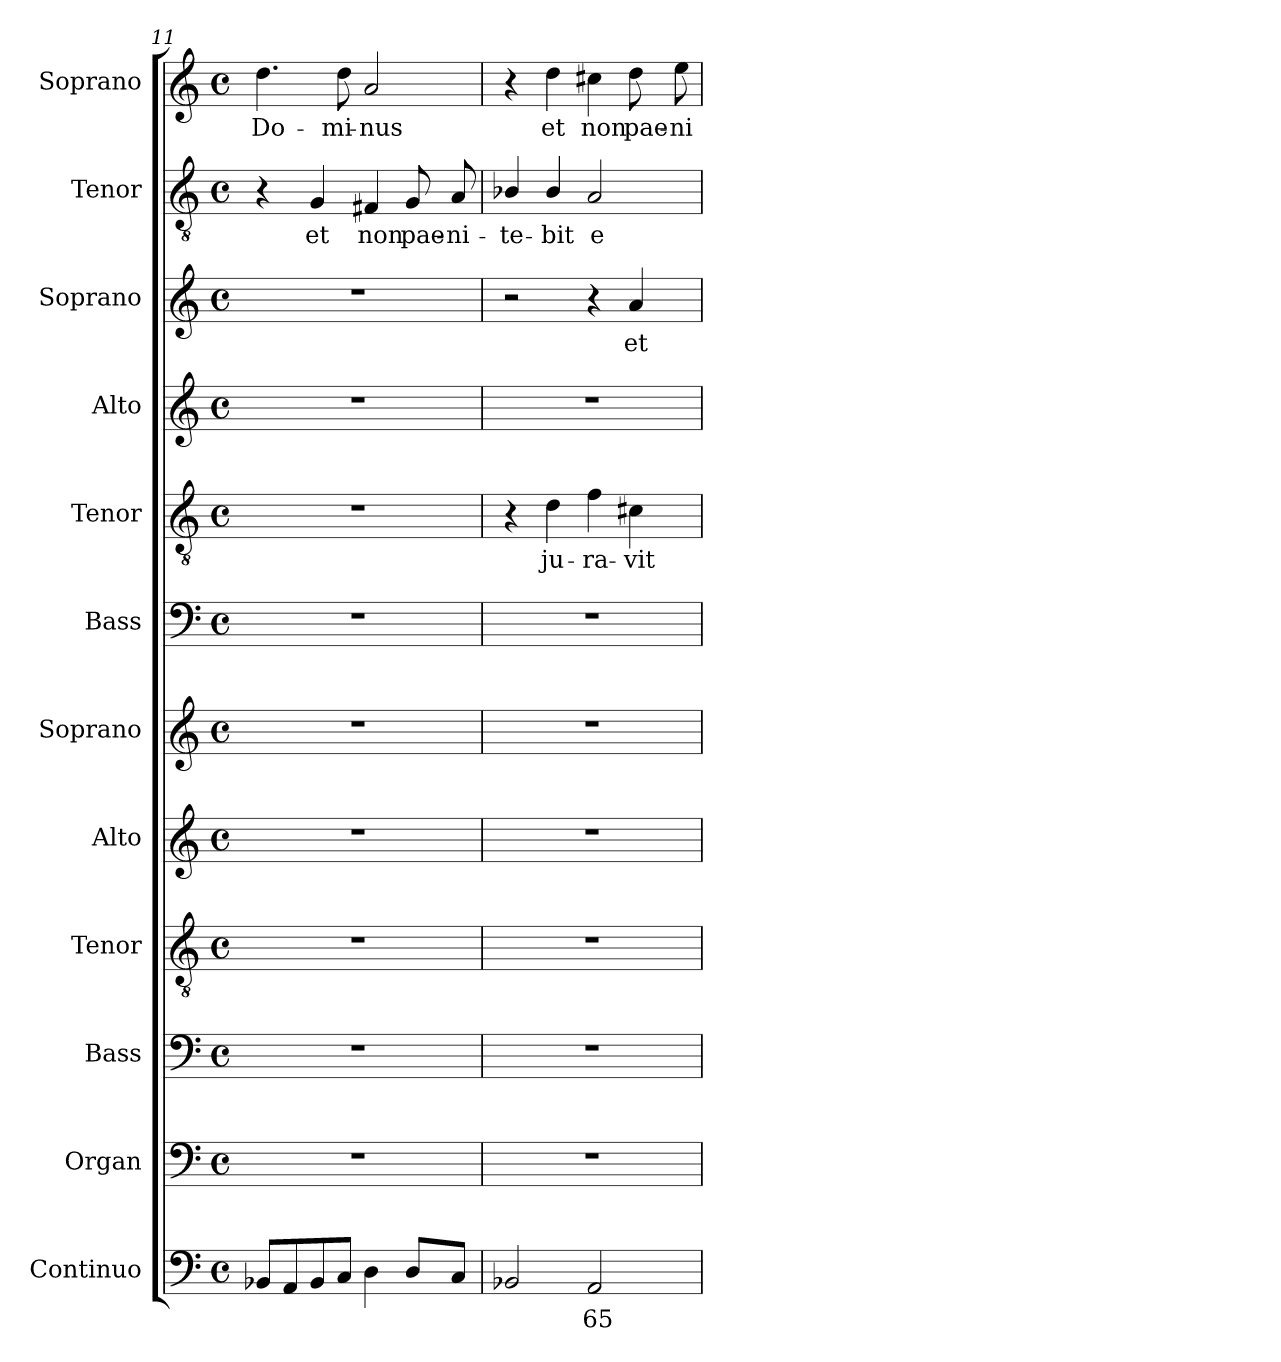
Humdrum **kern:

**kern	**text	**kern	**kern	**kern	**kern	**kern	**kern	**kern	**text	**kern	**kern	**text	**kern	**text	**kern	**text
*part12	*part12	*part11	*part10	*part9	*part8	*part7	*part6	*part5	*part5	*part4	*part3	*part3	*part2	*part2	*part1	*part1
*staff12	*staff12	*staff11	*staff10	*staff9	*staff8	*staff7	*staff6	*staff5	*staff5	*staff4	*staff3	*staff3	*staff2	*staff2	*staff1	*staff1
*I"Continuo	*	*I"Organ	*I"Bass	*I"Tenor	*I"Alto	*I"Soprano	*I"Bass	*I"Tenor	*	*I"Alto	*I"Soprano	*	*I"Tenor	*	*I"Soprano	*
*I'Cont.	*	*I'Org.	*I'B.	*I'T.	*I'A.	*I'S.	*I'B.	*I'T.	*	*I'A.	*I'S.	*	*I'T.	*	*I'S.	*
*clefF4	*	*clefF4	*clefF4	*clefGv2	*clefG2	*clefG2	*clefF4	*clefGv2	*	*clefG2	*clefG2	*	*clefGv2	*	*clefG2	*
*	*	*	*	*ITrd7c12	*	*	*	*ITrd7c12	*	*	*	*	*ITrd7c12	*	*	*
*k[]	*	*k[]	*k[]	*k[]	*k[]	*k[]	*k[]	*k[]	*	*k[]	*k[]	*	*k[]	*	*k[]	*
*C:	*	*C:	*C:	*C:	*C:	*C:	*C:	*C:	*	*C:	*C:	*	*C:	*	*C:	*
*M4/4	*	*M4/4	*M4/4	*M4/4	*M4/4	*M4/4	*M4/4	*M4/4	*	*M4/4	*M4/4	*	*M4/4	*	*M4/4	*
*met(c)	*	*met(c)	*met(c)	*met(c)	*met(c)	*met(c)	*met(c)	*met(c)	*	*met(c)	*met(c)	*	*met(c)	*	*met(c)	*
=11	=11	=11	=11	=11	=11	=11	=11	=11	=11	=11	=11	=11	=11	=11	=11	=11
!	!	!	!	!	!	!	!	!	!	!	!	!	!	!	!	!LO:LY:b:color=#000000
8BB-Xi/L	.	1r	1r	1r	1r	1r	1r	1r	.	1r	1r	.	4r	.	4.ddi\	Do-
8AAi/	.	.	.	.	.	.	.	.	.	.	.	.	.	.	.	.
!	!	!	!	!	!	!	!	!	!	!	!	!	!	!LO:LY:b:color=#000000	!	!
8BB-i/	.	.	.	.	.	.	.	.	.	.	.	.	4GGi/	et	.	.
!	!	!	!	!	!	!	!	!	!	!	!	!	!	!	!	!LO:LY:b:color=#000000
8Ci/J	.	.	.	.	.	.	.	.	.	.	.	.	.	.	8ddi\	-mi-
!	!	!	!	!	!	!	!	!	!	!	!	!	!	!LO:LY:b:color=#000000	!	!
!	!	!	!	!	!	!	!	!	!	!	!	!	!	!	!	!LO:LY:b:color=#000000
4Di\	.	.	.	.	.	.	.	.	.	.	.	.	4FF#Xi/	non	2ai/	-nus
!	!	!	!	!	!	!	!	!	!	!	!	!	!	!LO:LY:b:color=#000000	!	!
8Di/L	.	.	.	.	.	.	.	.	.	.	.	.	8GGi/	pae-	.	.
!	!	!	!	!	!	!	!	!	!	!	!	!	!	!LO:LY:b:color=#000000	!	!
8Ci/J	.	.	.	.	.	.	.	.	.	.	.	.	8AAi/	-ni-	.	.
!!LO:PB:g=z
=12	=12	=12	=12	=12	=12	=12	=12	=12	=12	=12	=12	=12	=12	=12	=12	=12
!	!	!	!	!	!	!	!	!	!	!	!	!	!	!LO:LY:b:color=#000000	!	!
2BB-Xi/	.	1r	1r	1r	1r	1r	1r	4r	.	1r	2r	.	4BB-Xi/	-te-	4r	.
!	!	!	!	!	!	!	!	!	!LO:LY:b:color=#000000	!	!	!	!	!	!	!
!	!	!	!	!	!	!	!	!	!	!	!	!	!	!LO:LY:b:color=#000000	!	!
!	!	!	!	!	!	!	!	!	!	!	!	!	!	!	!	!LO:LY:b:color=#000000
.	.	.	.	.	.	.	.	4Di\	ju-	.	.	.	4BB-i/	-bit	4ddi\	et
!	!LO:LY:b:color=#000000	!	!	!	!	!	!	!	!	!	!	!	!	!	!	!
!	!	!	!	!	!	!	!	!	!LO:LY:b:color=#000000	!	!	!	!	!	!	!
!	!	!	!	!	!	!	!	!	!	!	!	!	!	!LO:LY:b:color=#000000	!	!
!	!	!	!	!	!	!	!	!	!	!	!	!	!	!	!	!LO:LY:b:color=#000000
2AAi/	65	.	.	.	.	.	.	4Fi\	-ra-	.	4r	.	2AAi/	e-	4cc#Xi\	non
!	!	!	!	!	!	!	!	!	!LO:LY:b:color=#000000	!	!	!	!	!	!	!
!	!	!	!	!	!	!	!	!	!	!	!	!LO:LY:b:color=#000000	!	!	!	!
!	!	!	!	!	!	!	!	!	!	!	!	!	!	!	!	!LO:LY:b:color=#000000
.	.	.	.	.	.	.	.	4C#Xi\	-vit	.	4ai/	et	.	.	8ddi\	pae-
!	!	!	!	!	!	!	!	!	!	!	!	!	!	!	!	!LO:LY:b:color=#000000
.	.	.	.	.	.	.	.	.	.	.	.	.	.	.	8eei\	-ni-
=	=	=	=	=	=	=	=	=	=	=	=	=	=	=	=	=
*-	*-	*-	*-	*-	*-	*-	*-	*-	*-	*-	*-	*-	*-	*-	*-	*-
